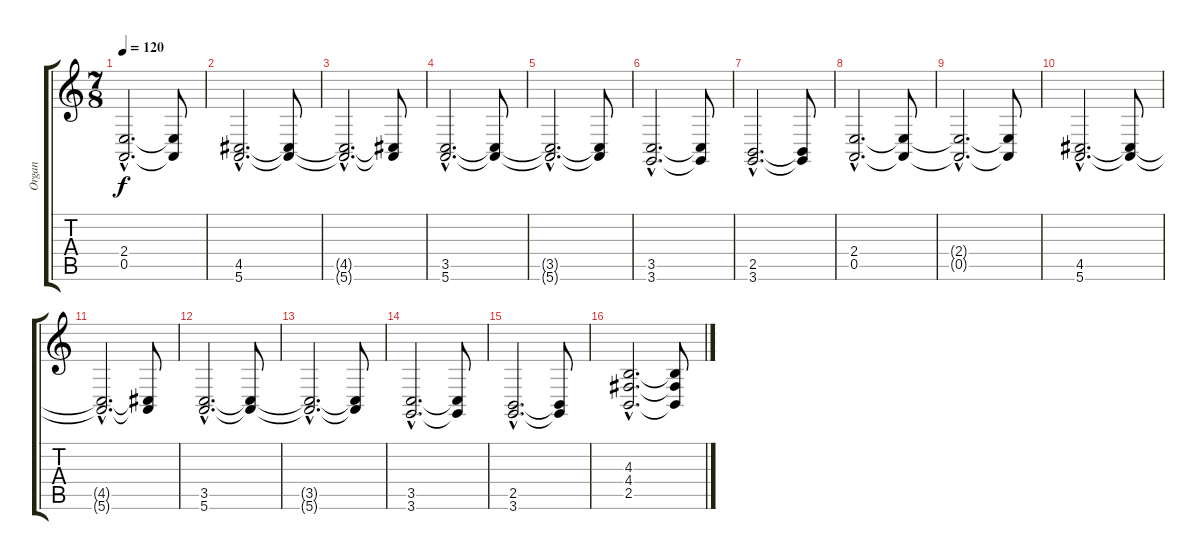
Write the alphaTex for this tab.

\track ("Organ" "Organ") {instrument drawbarorgan}
\staff {score tabs}
\tuning (E4 B3 G3 D3 A2 E2) {hide}
\ts (7 8)
\tempo 120
\clef g2
\ks c
(2.4{hac t} 0.5{hac t}).2{d dy f} (2.4{t} 0.5{t}).8 |
(4.5{hac} 5.6{hac}).2{d} (4.5{t} 5.6{t}).8 |
(4.5{hac t} 5.6{hac t}).2{d} (4.5{t} 5.6{t}).8 |
(3.5{hac} 5.6{hac}).2{d} (3.5{t} 5.6{t}).8 |
(3.5{hac t} 5.6{hac t}).2{d} (3.5{t} 5.6{t}).8 |
(3.5{hac} 3.6{hac}).2{d} (3.5{t} 3.6{t}).8 |
(2.5{hac} 3.6{hac}).2{d} (2.5{t} 3.6{t}).8 |
(2.4{hac} 0.5{hac}).2{d} (2.4{t} 0.5{t}).8 |
(2.4{hac t} 0.5{hac t}).2{d} (2.4{t} 0.5{t}).8 |
(4.5{hac} 5.6{hac}).2{d} (4.5{t} 5.6{t}).8 |
(4.5{hac t} 5.6{hac t}).2{d} (4.5{t} 5.6{t}).8 |
(3.5{hac} 5.6{hac}).2{d} (3.5{t} 5.6{t}).8 |
(3.5{hac t} 5.6{hac t}).2{d} (3.5{t} 5.6{t}).8 |
(3.5{hac} 3.6{hac}).2{d} (3.5{t} 3.6{t}).8 |
(2.5{hac} 3.6{hac}).2{d} (2.5{t} 3.6{t}).8 |
(4.3{hac} 4.4{hac} 2.5{hac}).2{d} (4.3{t} 4.4{t} 2.5{t}).8
